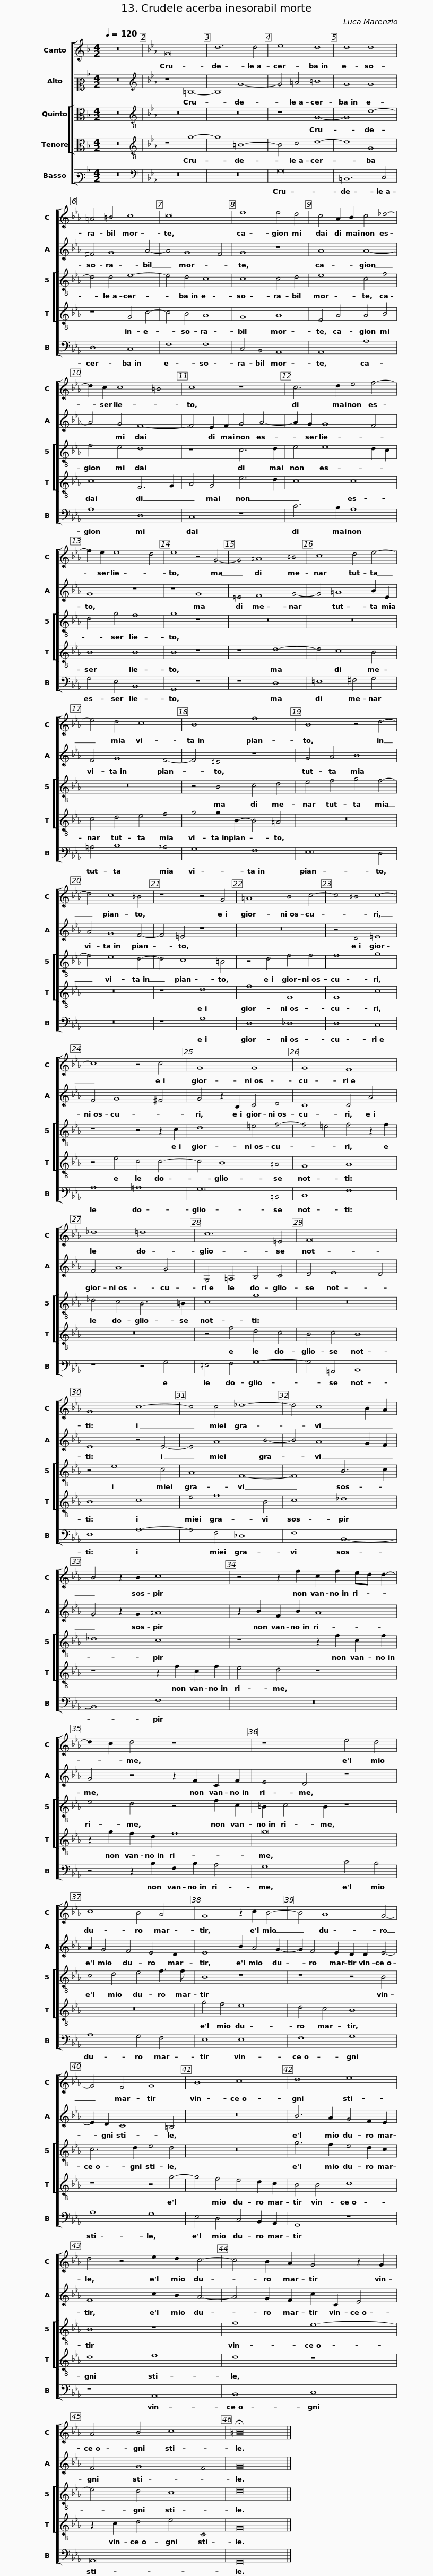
X:1
%%score [ 1 2 [ 3 4 ] 5 ]
L:1/8
Q:1/4=120
M:4/2
I:linebreak $
K:F
V:1 treble
V:2 alto2
V:3 alto
V:4 alto
V:5 bass3
V:1
 z16 |[K:Eb] G16 | d12 d4 | e8 d8 | d8 d8 |$ %5
 =A4 =B4 c8 | c16 | e8 e4 d4 | c4 A2 B2 c4 _d4- |$ d2 c2 c8 =B4 | %10
 c8 z8 | c6 d2 e4 f4- | f2 e2 e8 d4 |$ e8 z4 G4- | G4 =A8 =B4 | %15
 c8 d4 e4- | e4 d4 c8 | B8 f8 |$ B8 z4 d4- | d4 c8 =B4 | %20
 z8 z4 G4 | =A8 B4 c4- | c4 =B4 c8- |$ c8 z4 c4 | G8 G8 | %25
 G8 F8 | _d8 =d8 |$ c12 =E4 | F16 | G8 c8- | %30
 c4 c4 _d8- | d4 c8 B2 A2 |$ B4 z2 B2 c8 | z4 z2 f2 c2 f2 ed d2- | d2 c2 d4 z8 |$ %35
 z8 e4 d4 | c8 B4 A4 | G8 z2 c2 B4- | B4 A8 G4- |$ G4 F4 G8 | %40
 B8 c8 | d8 e8 | d4 z4 e2 d2 c4- |$ c4 B2 A2 G4 z2 G2 | A4 B4 c8 | %45
 !fermata!=B16 |] %46
V:2
 z16 |[K:Eb][K:treble] z8 =B,8- | B,8 G8- | G4 =A4 =B8 | G8 G8 |$ %5
 ^F4 G8 A4- | A4 G8 F4 | G8 z8 | A8 A8- |$ A4 G4 F8- | %10
 F4 E2 F2 G4 A4- | A2 G2 G8 F4 | G8 z8 |$ z8 G8 | =E4 F8 G4- | %15
 G4 =A8 B2 E2 | F4 G8 F4- | F4 =E4 z8 |$ G4 A4 B8 | A4 G8 F4- | %20
 F4 =E4 z8 | z16 | z4 D4 =E8 |$ F4 G8 ^F4 | G4 z2 B,2 C4 D4 | %25
 C8 C4 A4 | F4 A8 G4 |$ G,4 =A,4 B,4 C4 | D4 E8 D4 | E8 z4 E4- | %30
 E4 A8 B4- | B4 A8 G2 F2 |$ G4 z2 G2 =A8 | z2 B2 F2 B2 A8 | G4 z4 z2 F2 C2 F2 |$ %35
 E4 D4 z8 | A2 G4 F4 E4 D2 | E8 B2 A4 G2- | G2 F4 E2 D2 D2 E4- |$ E2 D2 C8 =B,4 | %40
 z16 | B6 A2 G4 F2 E2 | F8 c2 B2 A4- |$ A4 G2 F2 c2 C2 E4 | F4 G8 F4 | %45
 G16 |] %46
V:3
 z16 |[K:Eb][K:treble-8] z16 | z16 | z8 G8- | G8 d8- |$ %5
 d4 d4 e8- | e4 d4 c8 | c8 c4 d4 | e8 c4 f4 |$ f4 e4 d8 | %10
 z8 c6 d2 | e4 e8 d2 c2 | d4 g4 f8 |$ g8 z8 | z16 | %15
 z16 | z16 | z4 B4 c4 d4 |$ e4 f4 g4 f4- | f4 e8 d4- | %20
 d4 c8 =B4 | z4 d4 f4 f4 | f8 g8 |$ z8 z4 z2 c2 | d8 =e4 f4- | %25
 f4 =e4 f4 z2 f2 | _d4 c4 B6 =B2 |$ c8 g8 | z16 | z4 e8 c4 | %30
 A8 F8- | F8 B6 c2 |$ _d8 c8 | z8 z2 f2 c2 f2 | e4 d4 z4 f2 c2 |$ %35
 =B2 c4 B2 z8 | c4 d4 e4 f3 f | B8 z8 | z8 z4 B4 |$ c6 d2 e4 d4 | %40
 z16 | g6 f2 e4 d2 c2 | B8 z8 |$ f8 e8- | e4 d4 c8 | %45
 d16 |] %46
V:4
 z16 |[K:Eb][K:treble-8] z8 g8- | g8 =B8- | B4 c4 d8- | d8 G8 |$ %5
 z8 G4 c4- | c4 B4 A8 | G8 A8 | E4 A4 A4 B4 |$ c8 F6 G2 | %10
 A4 G4 e6 d2 | c8 c8 | B8 B8 |$ B8 z8 | z8 d8- | %15
 d4 c8 B4 | c4 d4 e4 f4 | g4 g2 B2- B4 =A4 |$ z16 | z16 | %20
 z8 d8 | f8 F8 | F8 c8 |$ z4 e4 c4 c4- | c4 B8 =A4 | %25
 G8 A8 | z16 |$ z4 f4 d4 c4 | B4 c4 B8 | B8 c8 | %30
 e4 f8 B4 | c8 _d8 |$ z8 z2 f2 c2 f2 | e4 d4 z8 | z2 g2 f2 d2 f8 |$ %35
 g16 | z16 | g4 f4 e8 | d4 c4 B8 |$ z8 z4 g4- | %40
 g4 f4 e4 d2 c2 | B4 B4 c8 | d8 e8 |$ d8 z8 | z2 c2 d4 e4 C4 | %45
 G16 |] %46
V:5
 z16 |[K:Eb][K:bass] z16 | z16 | G,16 | =B,,12 C,4 |$ %5
 D,8 C,8 | F,8 F,8 | C,4 B,,4 A,,8 | A,,8 A,8 |$ A,8 D,8 | %10
 C,8 z8 | C6 B,2 A,8 | G,4 E,4 B,,8 |$ G,,8 z8 | z8 D,8 | %15
 =E,8 ^F,4 G,4 | =A,4 B,8 _A,4 | G,8 F,8 |$ E,12 D,4 | z16 | %20
 z8 G,8 | D,8 _D,8 | D,8 C,8 |$ A,8 =A,8 | G,12 =B,,4 | %25
 C,8 F,8 | z8 z4 G,4 |$ =E,4 F,4 G,8- | G,4 =A,,4 B,,8 | E,8 A,8- | %30
 A,4 F,4 _D,8 | F,8 B,,8- |$ B,,8 F,8 | z16 | z4 z2 B,2 F,2 B,2 A,4 |$ %35
 G,8 C4 B,4 | A,8 G,4 F,4 | E,8 E,8 | F,8 G,8 |$ A,8 G,8 | %40
 E,4 D,4 C,4 B,,2 A,,2 | G,,8 z8 | z8 A,,8 |$ B,,8 C,8 | A,,16 | %45
 G,,16 |] %46
